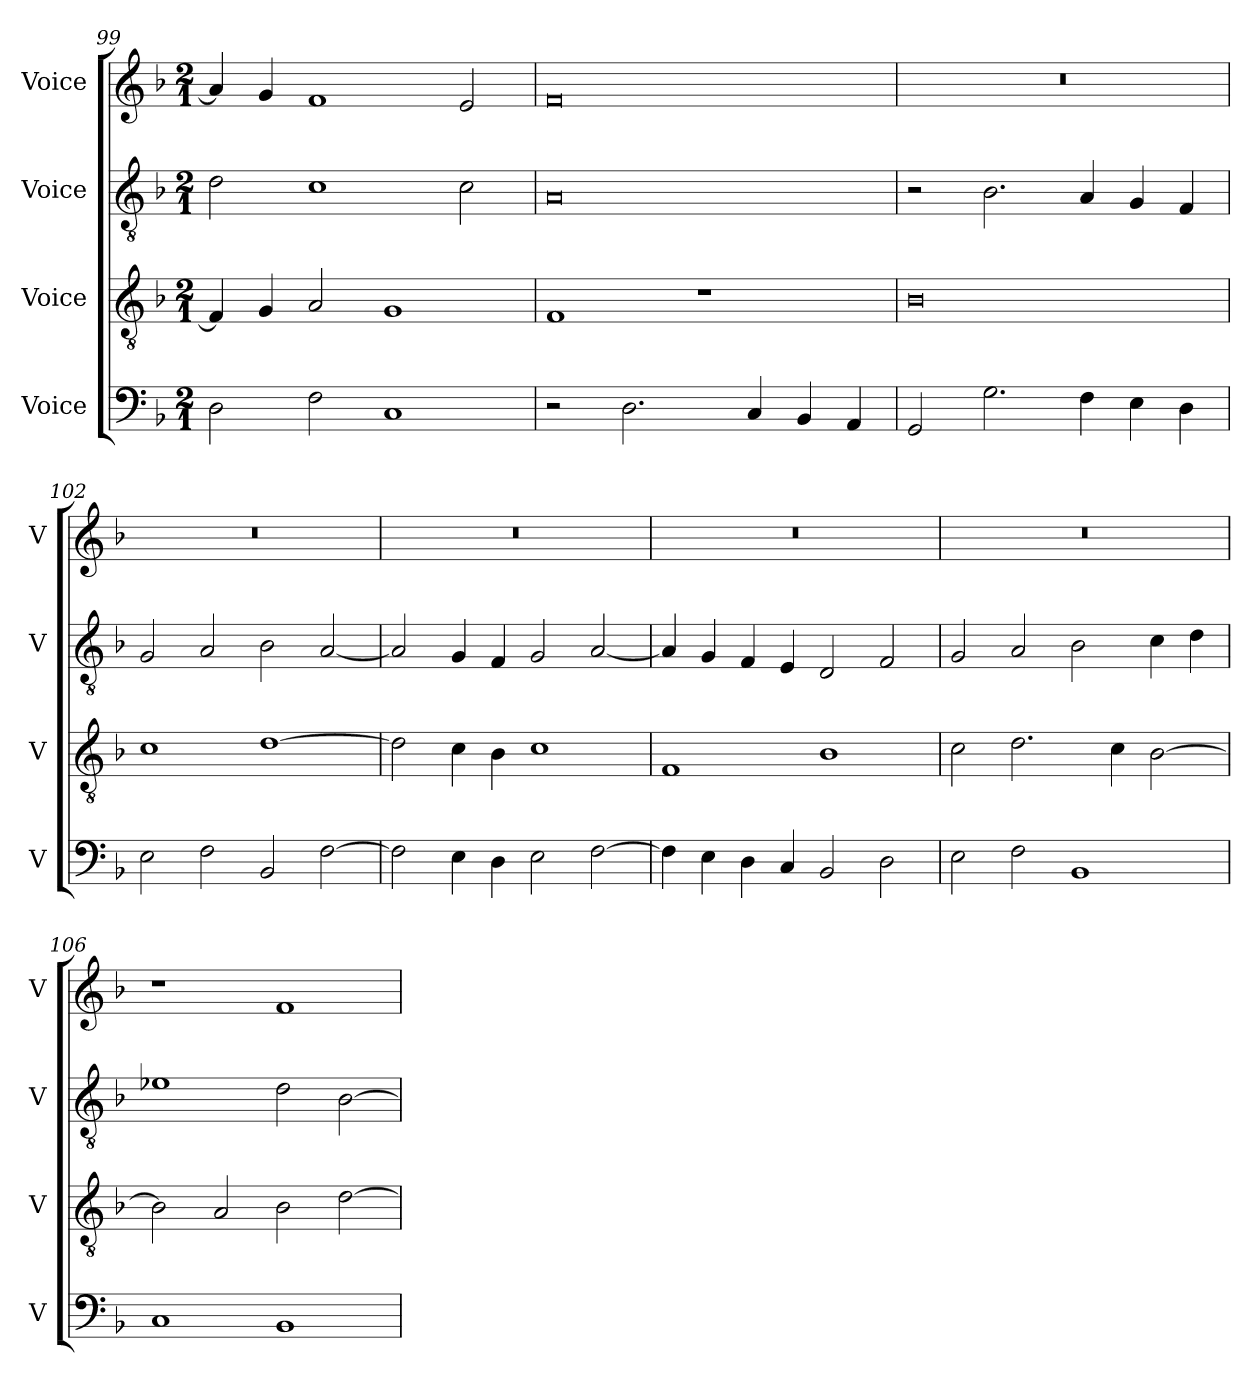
**kern	**kern	**kern	**kern
*part4	*part3	*part2	*part1
*staff4	*staff3	*staff2	*staff1
*I"Voice	*I"Voice	*I"Voice	*I"Voice
*I'V	*I'V	*I'V	*I'V
!!LO:LB:g=z
*clefF4	*clefGv2	*clefGv2	*clefG2
*k[b-]	*k[b-]	*k[b-]	*k[b-]
*M2/1	*M2/1	*M2/1	*M2/1
=99	=99	=99	=99
2D\	4F/]	2d\	4a/]
.	4G/	.	4g/
2F\	2A/	1c	1f
1C	1G	.	.
.	.	2c\	2e/
=100	=100	=100	=100
2r	1F	0A	0f
2.D\	.	.	.
.	1r	.	.
4C/	.	.	.
4BB-/	.	.	.
4AA/	.	.	.
=101	=101	=101	=101
2GG/	0B-	2r	0r
2.G\	.	2.B-\	.
4F\	.	4A/	.
4E\	.	4G/	.
4D\	.	4F/	.
=102	=102	=102	=102
2E\	1c	2G/	0r
2F\	.	2A/	.
2BB-/	[1d	2B-\	.
[2F\	.	[2A/	.
!!LO:LB:g=z
=103	=103	=103	=103
2F\]	2d\]	2A/]	0r
4E\	4c\	4G/	.
4D\	4B-\	4F/	.
2E\	1c	2G/	.
[2F\	.	[2A/	.
=104	=104	=104	=104
4F\]	1F	4A/]	0r
4E\	.	4G/	.
4D\	.	4F/	.
4C/	.	4E/	.
2BB-/	1B-	2D/	.
2D\	.	2F/	.
=105	=105	=105	=105
2E\	2c\	2G/	0r
2F\	2.d\	2A/	.
1BB-	.	2B-\	.
.	4c\	.	.
.	[2B-\	4c\	.
.	.	4d\	.
!!LO:PB:g=z
=106	=106	=106	=106
1C	2B-\]	1e-X	1r
.	2A/	.	.
1BB-	2B-\	2d\	1f
.	[2d\	[2B-\	.
=	=	=	=
*-	*-	*-	*-
